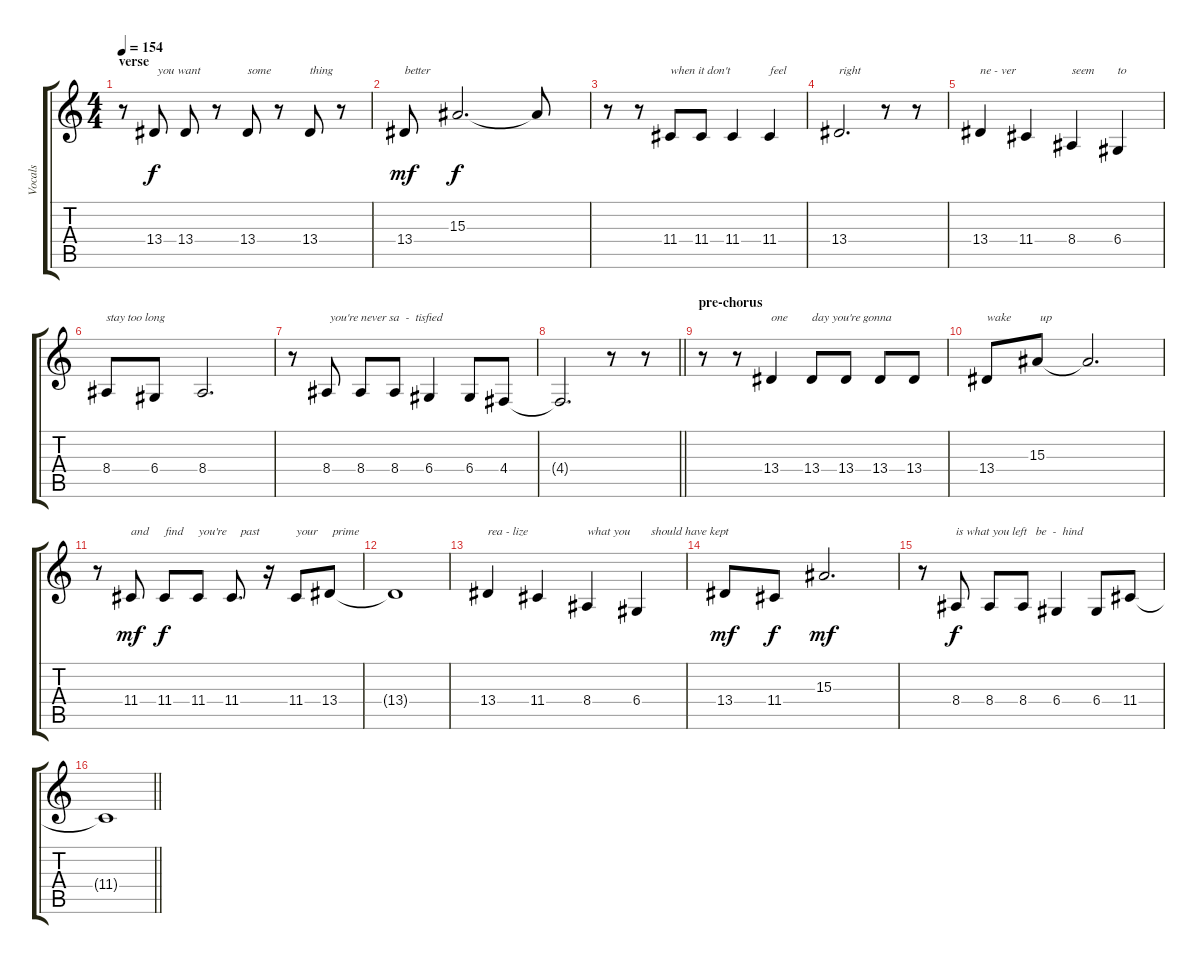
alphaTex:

\track ("Vocals" "Vocals") {instrument lead2sawtooth}
\staff {score tabs}
\tuning (E4 B3 G3 D3 A2 E2) {hide}
\ts (4 4)
\section ("" "verse")
\tempo 154
\clef g2
\ks c
r.8{dy f} 13.4.8{txt " you want"} 13.4.8 r.8 13.4.8{txt "some"} r.8 13.4.8{txt "thing"} r.8 |
13.4.8{txt "better" dy mf} 15.3.2{d dy f} 15.3{t}.8 |
r.8 r.8 11.4.8{txt "when it don't"} 11.4.8 11.4.4 11.4.4{txt "feel"} |
13.4.2{d txt "right"} r.8 r.8 |
13.4.4{txt "ne - ver"} 11.4.4 8.4.4{txt "seem"} 6.4.4{txt "to"} |
8.4.8{txt "stay too long"} 6.4.8 8.4.2{d} |
r.8 8.4.8{txt " you're never sa  -  tisfied"} 8.4.8 8.4.8 6.4.4 6.4.8 4.4.8 |
\barLineRight lightlight
4.4{t}.2{d} r.8 r.8 |
\section ("" "pre-chorus")
r.8 r.8 13.4.4{txt "one"} 13.4.8{txt "day you're gonna"} 13.4.8 13.4.8 13.4.8 |
13.4.8{txt "wake"} 15.3.8{txt " up"} 15.3{t}.2{d} |
r.8 11.4.8{txt "and" dy mf} 11.4.8{txt "find" dy f} 11.4.8{txt "you're"} 11.4.8{d txt "   past"} r.16 11.4.8{txt "your"} 13.4.8{txt " prime"} |
13.4{t}.1 |
13.4.4{txt "rea - lize"} 11.4.4 8.4.4{txt "what you       should have kept"} 6.4.4 |
13.4.8{dy mf} 11.4.8{dy f} 15.3.2{d dy mf} |
r.8 8.4.8{txt "is what you left   be  -  hind" dy f} 8.4.8 8.4.8 6.4.4 6.4.8 11.4.8 |
\barLineRight lightlight
11.4{t}.1
